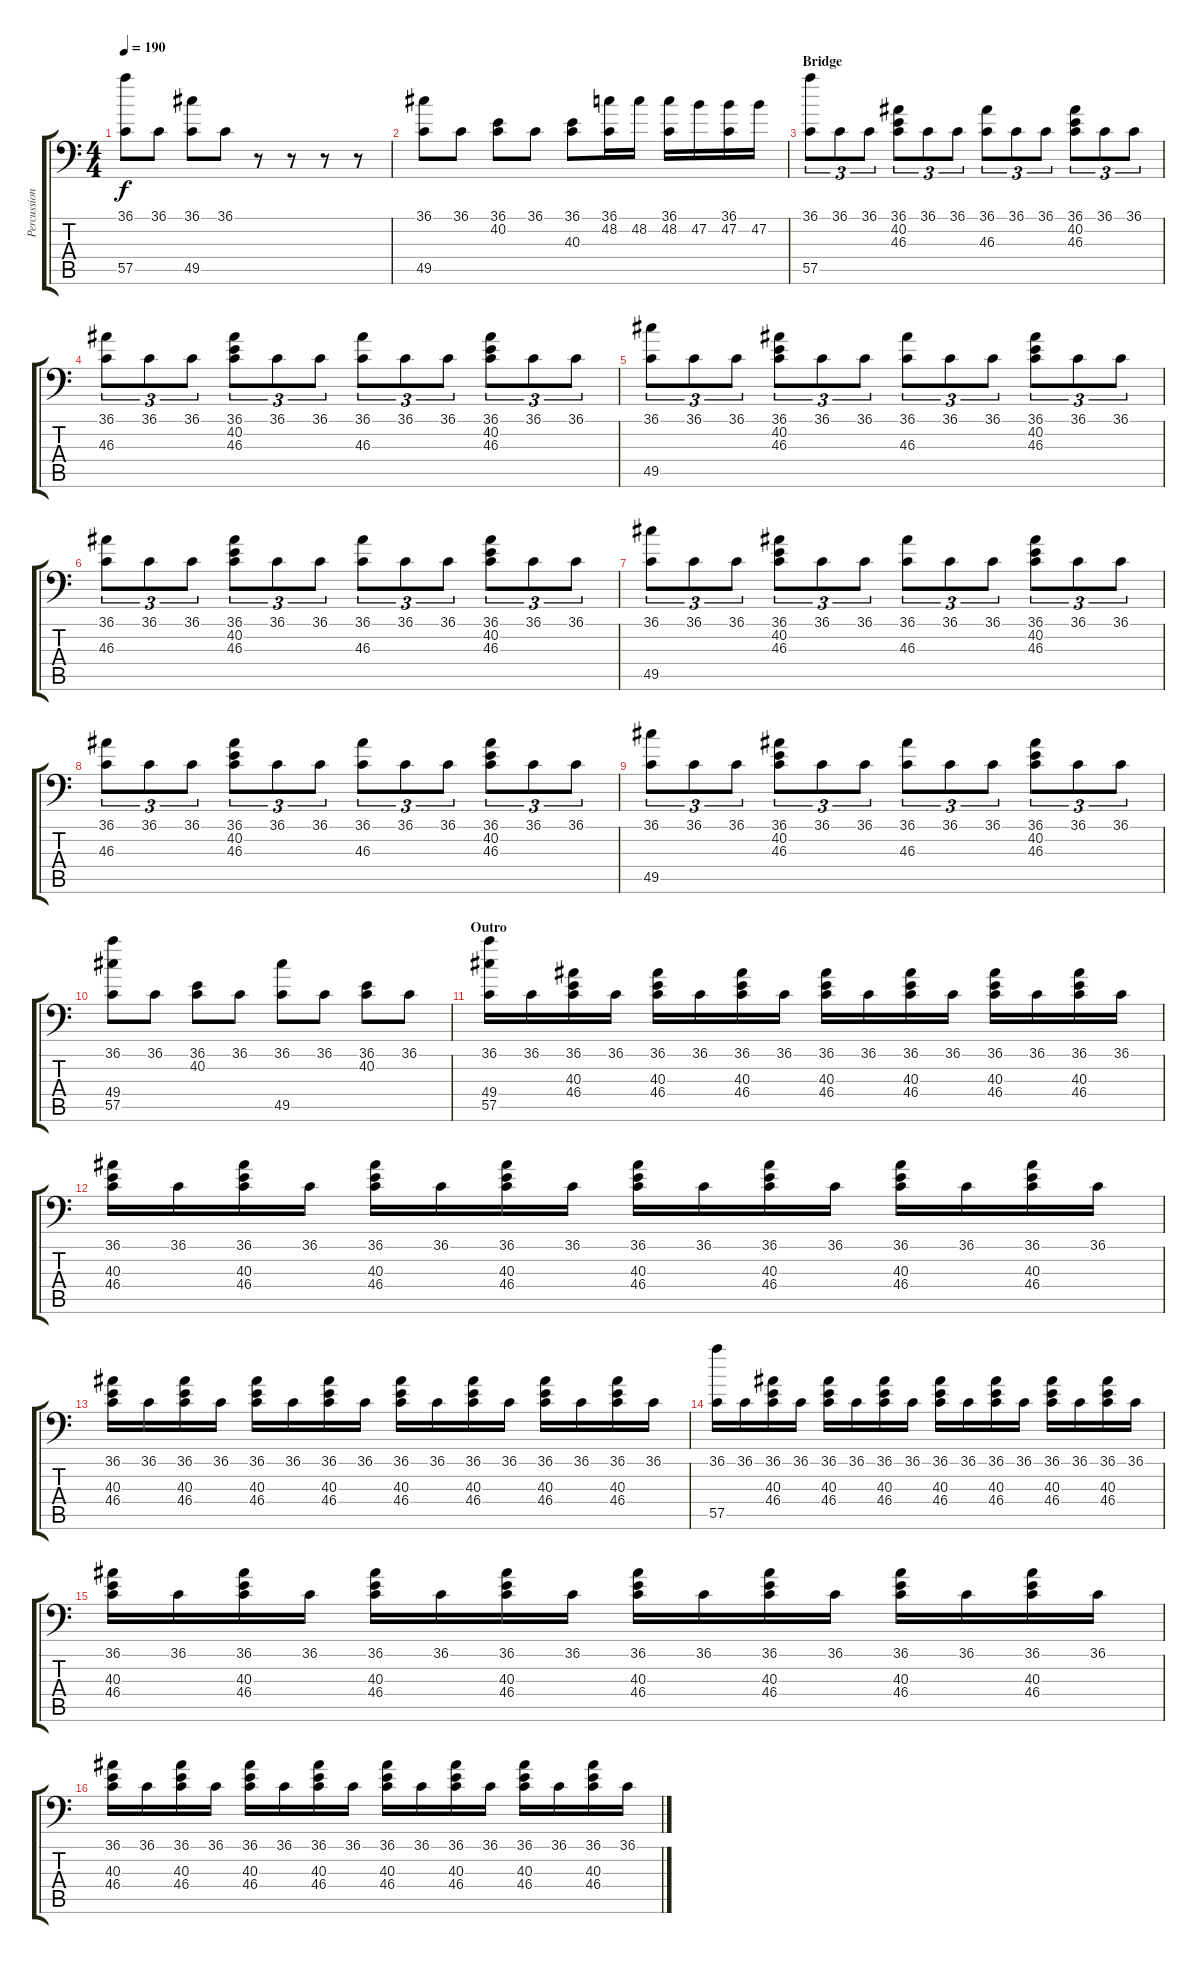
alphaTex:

\track ("Percussions (Drums)" "Percussion") {instrument acousticgrandpiano}
\staff {score tabs}
\tuning (C-1 C-1 C-1 C-1 C-1 C-1) {hide}
\ts (4 4)
\tempo 190
\clef f4
\ks c
(36.1 57.5).8{dy f} 36.1.8 (36.1 49.5).8 36.1.8 r.8 r.8 r.8 r.8 |
(36.1 49.5).8 36.1.8 (36.1 40.2).8 36.1.8 (36.1 40.3).8 (36.1 48.2).16 48.2.16 (36.1 48.2).16 47.2.16 (36.1 47.2).16 47.2.16 |
\section ("" "Bridge")
(36.1 57.5).8{tu (3 2)} 36.1.8{tu (3 2)} 36.1.8{tu (3 2)} (36.1 40.2 46.3).8{tu (3 2)} 36.1.8{tu (3 2)} 36.1.8{tu (3 2)} (36.1 46.3).8{tu (3 2)} 36.1.8{tu (3 2)} 36.1.8{tu (3 2)} (36.1 40.2 46.3).8{tu (3 2)} 36.1.8{tu (3 2)} 36.1.8{tu (3 2)} |
(36.1 46.3).8{tu (3 2)} 36.1.8{tu (3 2)} 36.1.8{tu (3 2)} (36.1 40.2 46.3).8{tu (3 2)} 36.1.8{tu (3 2)} 36.1.8{tu (3 2)} (36.1 46.3).8{tu (3 2)} 36.1.8{tu (3 2)} 36.1.8{tu (3 2)} (36.1 40.2 46.3).8{tu (3 2)} 36.1.8{tu (3 2)} 36.1.8{tu (3 2)} |
(36.1 49.5).8{tu (3 2)} 36.1.8{tu (3 2)} 36.1.8{tu (3 2)} (36.1 40.2 46.3).8{tu (3 2)} 36.1.8{tu (3 2)} 36.1.8{tu (3 2)} (36.1 46.3).8{tu (3 2)} 36.1.8{tu (3 2)} 36.1.8{tu (3 2)} (36.1 40.2 46.3).8{tu (3 2)} 36.1.8{tu (3 2)} 36.1.8{tu (3 2)} |
(36.1 46.3).8{tu (3 2)} 36.1.8{tu (3 2)} 36.1.8{tu (3 2)} (36.1 40.2 46.3).8{tu (3 2)} 36.1.8{tu (3 2)} 36.1.8{tu (3 2)} (36.1 46.3).8{tu (3 2)} 36.1.8{tu (3 2)} 36.1.8{tu (3 2)} (36.1 40.2 46.3).8{tu (3 2)} 36.1.8{tu (3 2)} 36.1.8{tu (3 2)} |
(36.1 49.5).8{tu (3 2)} 36.1.8{tu (3 2)} 36.1.8{tu (3 2)} (36.1 40.2 46.3).8{tu (3 2)} 36.1.8{tu (3 2)} 36.1.8{tu (3 2)} (36.1 46.3).8{tu (3 2)} 36.1.8{tu (3 2)} 36.1.8{tu (3 2)} (36.1 40.2 46.3).8{tu (3 2)} 36.1.8{tu (3 2)} 36.1.8{tu (3 2)} |
(36.1 46.3).8{tu (3 2)} 36.1.8{tu (3 2)} 36.1.8{tu (3 2)} (36.1 40.2 46.3).8{tu (3 2)} 36.1.8{tu (3 2)} 36.1.8{tu (3 2)} (36.1 46.3).8{tu (3 2)} 36.1.8{tu (3 2)} 36.1.8{tu (3 2)} (36.1 40.2 46.3).8{tu (3 2)} 36.1.8{tu (3 2)} 36.1.8{tu (3 2)} |
(36.1 49.5).8{tu (3 2)} 36.1.8{tu (3 2)} 36.1.8{tu (3 2)} (36.1 40.2 46.3).8{tu (3 2)} 36.1.8{tu (3 2)} 36.1.8{tu (3 2)} (36.1 46.3).8{tu (3 2)} 36.1.8{tu (3 2)} 36.1.8{tu (3 2)} (36.1 40.2 46.3).8{tu (3 2)} 36.1.8{tu (3 2)} 36.1.8{tu (3 2)} |
(36.1 49.4 57.5).8 36.1.8 (36.1 40.2).8 36.1.8 (36.1 49.5).8 36.1.8 (36.1 40.2).8 36.1.8 |
\section ("" "Outro")
(36.1 49.4 57.5).16 36.1.16 (36.1 40.3 46.4).16 36.1.16 (36.1 40.3 46.4).16 36.1.16 (36.1 40.3 46.4).16 36.1.16 (36.1 40.3 46.4).16 36.1.16 (36.1 40.3 46.4).16 36.1.16 (36.1 40.3 46.4).16 36.1.16 (36.1 40.3 46.4).16 36.1.16 |
(36.1 40.3 46.4).16 36.1.16 (36.1 40.3 46.4).16 36.1.16 (36.1 40.3 46.4).16 36.1.16 (36.1 40.3 46.4).16 36.1.16 (36.1 40.3 46.4).16 36.1.16 (36.1 40.3 46.4).16 36.1.16 (36.1 40.3 46.4).16 36.1.16 (36.1 40.3 46.4).16 36.1.16 |
(36.1 40.3 46.4).16 36.1.16 (36.1 40.3 46.4).16 36.1.16 (36.1 40.3 46.4).16 36.1.16 (36.1 40.3 46.4).16 36.1.16 (36.1 40.3 46.4).16 36.1.16 (36.1 40.3 46.4).16 36.1.16 (36.1 40.3 46.4).16 36.1.16 (36.1 40.3 46.4).16 36.1.16 |
(36.1 57.5).16 36.1.16 (36.1 40.3 46.4).16 36.1.16 (36.1 40.3 46.4).16 36.1.16 (36.1 40.3 46.4).16 36.1.16 (36.1 40.3 46.4).16 36.1.16 (36.1 40.3 46.4).16 36.1.16 (36.1 40.3 46.4).16 36.1.16 (36.1 40.3 46.4).16 36.1.16 |
(36.1 40.3 46.4).16 36.1.16 (36.1 40.3 46.4).16 36.1.16 (36.1 40.3 46.4).16 36.1.16 (36.1 40.3 46.4).16 36.1.16 (36.1 40.3 46.4).16 36.1.16 (36.1 40.3 46.4).16 36.1.16 (36.1 40.3 46.4).16 36.1.16 (36.1 40.3 46.4).16 36.1.16 |
(36.1 40.3 46.4).16 36.1.16 (36.1 40.3 46.4).16 36.1.16 (36.1 40.3 46.4).16 36.1.16 (36.1 40.3 46.4).16 36.1.16 (36.1 40.3 46.4).16 36.1.16 (36.1 40.3 46.4).16 36.1.16 (36.1 40.3 46.4).16 36.1.16 (36.1 40.3 46.4).16 36.1.16
